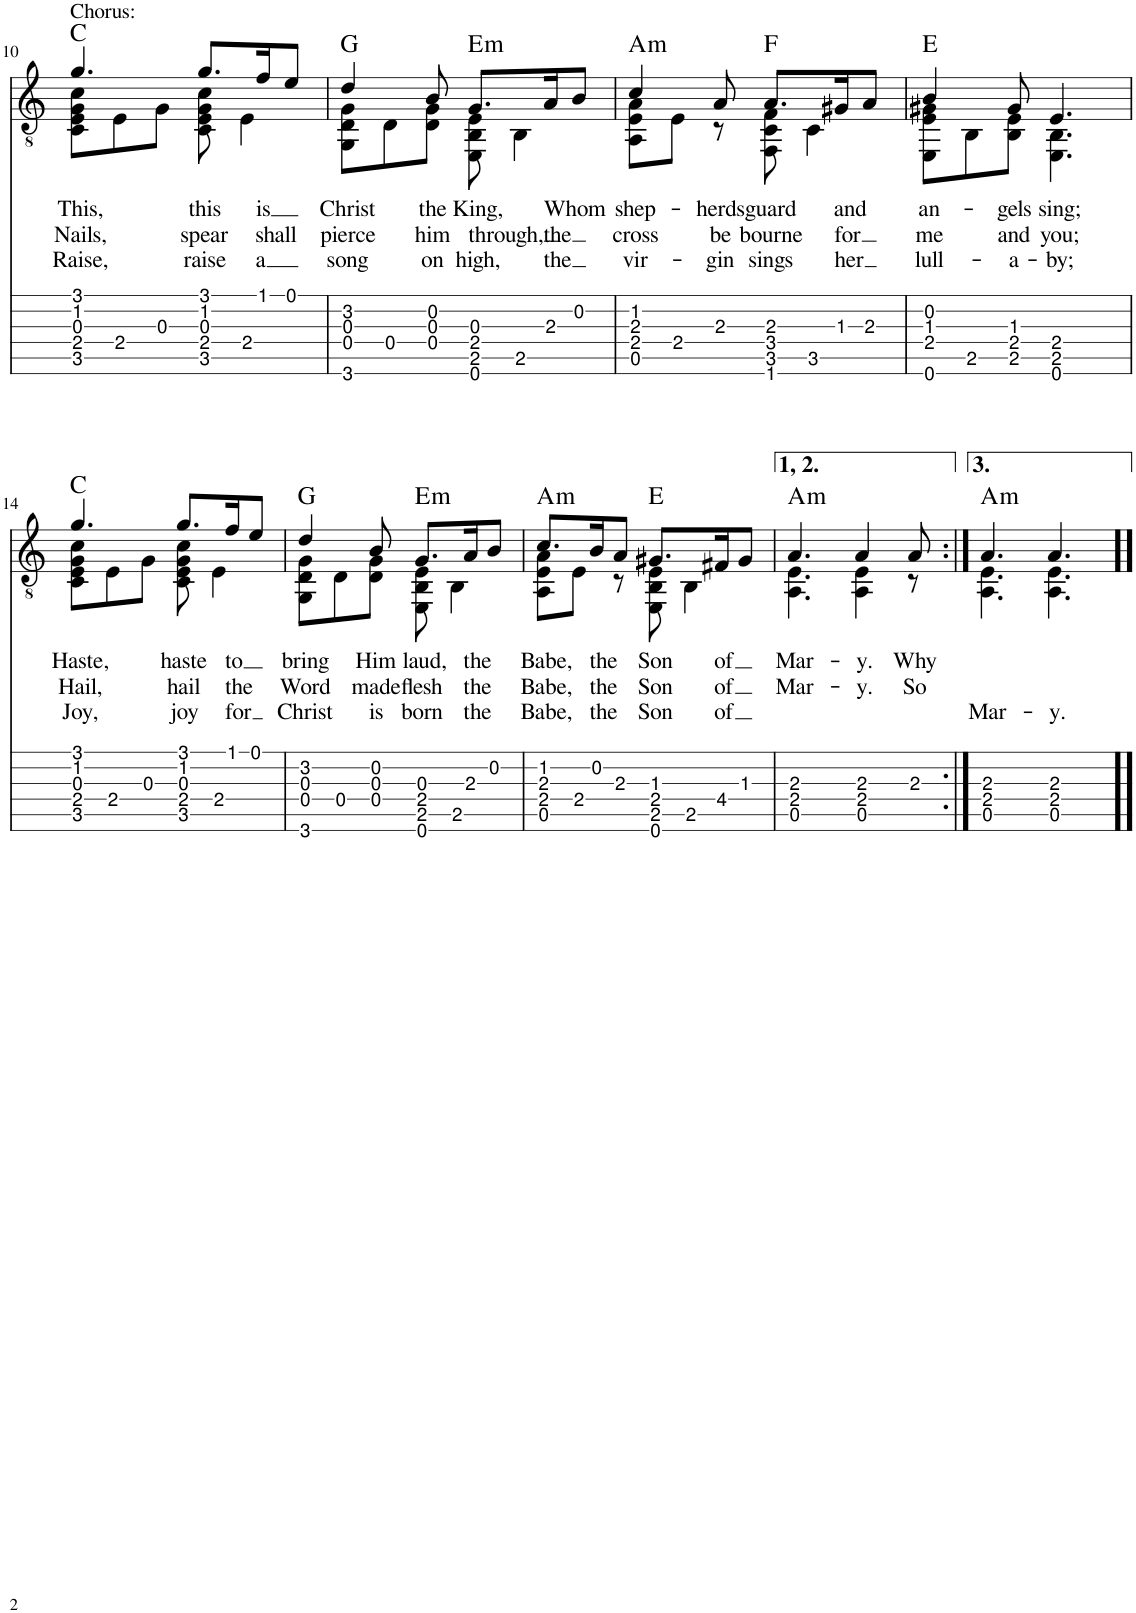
**kern	**kern	**text	**text	**text	**harte
*part1	*part1	*part1	*part1	*part1	*part1
*staff2	*staff1	*staff1	*staff1	*staff1	*
*I"Guitar	*	*	*	*	*
*I'Guit.	*	*	*	*	*
!!LO:PB:g=z
*	*clefGv2	*	*	*	*
*k[]	*k[]	*	*	*	*
*M6/8	*M6/8	*	*	*	*
=10	=10	=10	=10	=10	=10
*^	*	*	*	*	*
!	!	!LO:TX:a:t=Chorus&colon;	!	!	!	!
!	!	!	!LO:LY:b	!LO:LY:b	!LO:LY:b	!
*	*	*^	*	*	*	*
4.g	8C\ 8E\ 8G\ 8c\L	4.g/	8C\ 8E\ 8G\ 8c\L	This,	Nails,	Raise,	C:maj
.	8E	.	8E\	.	.	.	.
.	8GJ	.	8G\J	.	.	.	.
!	!	!	!	!LO:LY:b	!LO:LY:b	!LO:LY:b	!
8.gL	8C 8E 8G 8c	8.g/L	8C\ 8E\ 8G\ 8c\	this	spear	raise	.
.	4E	.	4E\	.	.	.	.
!	!	!	!	!LO:LY:b	!LO:LY:b	!LO:LY:b	!
16fK	.	16f/K	.	is	shall	a	.
8eJ	.	8e/J	.	.	.	.	.
=11	=11	=11	=11	=11	=11	=11	=11
!	!	!	!	!LO:LY:b	!LO:LY:b	!LO:LY:b	!
4d	8GG\ 8D\ 8G\L	4d/	8GG\ 8D\ 8G\L	Christ	pierce	song	G:maj
.	8D	.	8D\	.	.	.	.
!	!	!	!	!LO:LY:b	!LO:LY:b	!LO:LY:b	!
8B	8D\ 8G\J	8B/	8D\ 8G\J	the	him	on	.
!	!	!	!	!LO:LY:b	!LO:LY:b	!LO:LY:b	!LO:H:kt=m
8.GL	8EE 8BB 8E	8.G/L	8EE\ 8BB\ 8E\	King,	through,	high,	E:min
.	4BB	.	4BB\	.	.	.	.
!	!	!	!	!LO:LY:b	!LO:LY:b	!LO:LY:b	!
16AK	.	16A/K	.	Whom	the	the	.
8BJ	.	8B/J	.	.	.	.	.
=12	=12	=12	=12	=12	=12	=12	=12
!	!	!	!	!LO:LY:b	!LO:LY:b	!LO:LY:b	!LO:H:kt=m
4c	8AA\ 8E\ 8A\L	4c/	8AA\ 8E\ 8A\L	shep-	cross	vir-	A:min
.	8EJ	.	8E\J	.	.	.	.
!	!	!	!	!LO:LY:b	!LO:LY:b	!LO:LY:b	!
8A	8r	8A/	8r	-herds	be	-gin	.
!	!	!	!	!LO:LY:b	!LO:LY:b	!LO:LY:b	!
8.AL	8FF 8C 8F	8.A/L	8FF\ 8C\ 8F\	guard	bourne	sings	F:maj
.	4C	.	4C\	.	.	.	.
!	!	!	!	!LO:LY:b	!LO:LY:b	!LO:LY:b	!
16G#K	.	16G#X/K	.	and	for	her	.
8AJ	.	8A/J	.	.	.	.	.
=13	=13	=13	=13	=13	=13	=13	=13
!	!	!	!	!LO:LY:b	!LO:LY:b	!LO:LY:b	!
4B	8EE\ 8E\ 8G#\L	4B/	8EE\ 8E\ 8G#X\L	an-	me	lull-	E:maj
.	8BB	.	8BB\	.	.	.	.
!	!	!	!	!LO:LY:b	!LO:LY:b	!LO:LY:b	!
8G#	8BB\ 8E\J	8G#/	8BB\ 8E\J	-gels	and	-a-	.
!	!	!	!	!LO:LY:b	!LO:LY:b	!LO:LY:b	!
4.E	4.EE 4.BB	4.E/	4.EE\ 4.BB\	sing;	you;	-by;	.
!!LO:LB:g=z	!!
=14	=14	=14	=14	=14	=14	=14	=14
!	!	!	!	!LO:LY:b	!LO:LY:b	!LO:LY:b	!
4.g	8C\ 8E\ 8G\ 8c\L	4.g/	8C\ 8E\ 8G\ 8c\L	Haste,	Hail,	Joy,	C:maj
.	8E	.	8E\	.	.	.	.
.	8GJ	.	8G\J	.	.	.	.
!	!	!	!	!LO:LY:b	!LO:LY:b	!LO:LY:b	!
8.gL	8C 8E 8G 8c	8.g/L	8C\ 8E\ 8G\ 8c\	haste	hail	joy	.
.	4E	.	4E\	.	.	.	.
!	!	!	!	!LO:LY:b	!LO:LY:b	!LO:LY:b	!
16fK	.	16f/K	.	to	the	for	.
8eJ	.	8e/J	.	.	.	.	.
=15	=15	=15	=15	=15	=15	=15	=15
!	!	!	!	!LO:LY:b	!LO:LY:b	!LO:LY:b	!
4d	8GG\ 8D\ 8G\L	4d/	8GG\ 8D\ 8G\L	bring	Word	Christ	G:maj
.	8D	.	8D\	.	.	.	.
!	!	!	!	!LO:LY:b	!LO:LY:b	!LO:LY:b	!
8B	8D\ 8G\J	8B/	8D\ 8G\J	Him	made	is	.
!	!	!	!	!LO:LY:b	!LO:LY:b	!LO:LY:b	!LO:H:kt=m
8.GL	8EE 8BB 8E	8.G/L	8EE\ 8BB\ 8E\	laud,	flesh	born	E:min
.	4BB	.	4BB\	.	.	.	.
!	!	!	!	!LO:LY:b	!LO:LY:b	!LO:LY:b	!
16AK	.	16A/K	.	the	the	the	.
8BJ	.	8B/J	.	.	.	.	.
=16	=16	=16	=16	=16	=16	=16	=16
!	!	!	!	!LO:LY:b	!LO:LY:b	!LO:LY:b	!LO:H:kt=m
8.cL	8AA\ 8E\ 8A\L	8.c/L	8AA\ 8E\ 8A\L	Babe,	Babe,	Babe,	A:min
.	8EJ	.	8E\J	.	.	.	.
!	!	!	!	!LO:LY:b	!LO:LY:b	!LO:LY:b	!
16BK	.	16B/K	.	the	the	the	.
8AJ	8r	8A/J	8r	.	.	.	.
!	!	!	!	!LO:LY:b	!LO:LY:b	!LO:LY:b	!
8.G#L	8EE 8BB 8E	8.G#X/L	8EE\ 8BB\ 8E\	Son	Son	Son	E:maj
.	4BB	.	4BB\	.	.	.	.
!	!	!	!	!LO:LY:b	!LO:LY:b	!LO:LY:b	!
16F#K	.	16F#X/K	.	of	of	of	.
8G#J	.	8G#/J	.	.	.	.	.
=17	=17	=17	=17	=17	=17	=17	=17
!	!	!	!	!LO:LY:b	!LO:LY:b	!	!LO:H:kt=m
4.A	4.AA 4.E	4.A/	4.AA\ 4.E\	Mar-	Mar-	.	A:min
!	!	!	!	!LO:LY:b	!LO:LY:b	!	!
4A	4AA 4E	4A/	4AA\ 4E\	-y.	-y.	.	.
!	!	!	!	!LO:LY:b	!LO:LY:b	!	!
8A	8r	8A/	8r	Why	So	.	.
=18:|!	=18:|!	=18:|!	=18:|!	=18:|!	=18:|!	=18:|!	=18:|!
!	!	!	!	!	!	!LO:LY:b	!LO:H:kt=m
4.A	4.AA 4.E	4.A/	4.AA\ 4.E\	.	.	Mar-	A:min
!	!	!	!	!	!	!LO:LY:b	!
4.A	4.AA 4.E	4.A/	4.AA\ 4.E\	.	.	-y.	.
*v	*v	*	*	*	*	*	*
*	*v	*v	*	*	*	*
=!!	=!!	=!!	=!!	=!!	=!!
*-	*-	*-	*-	*-	*-
